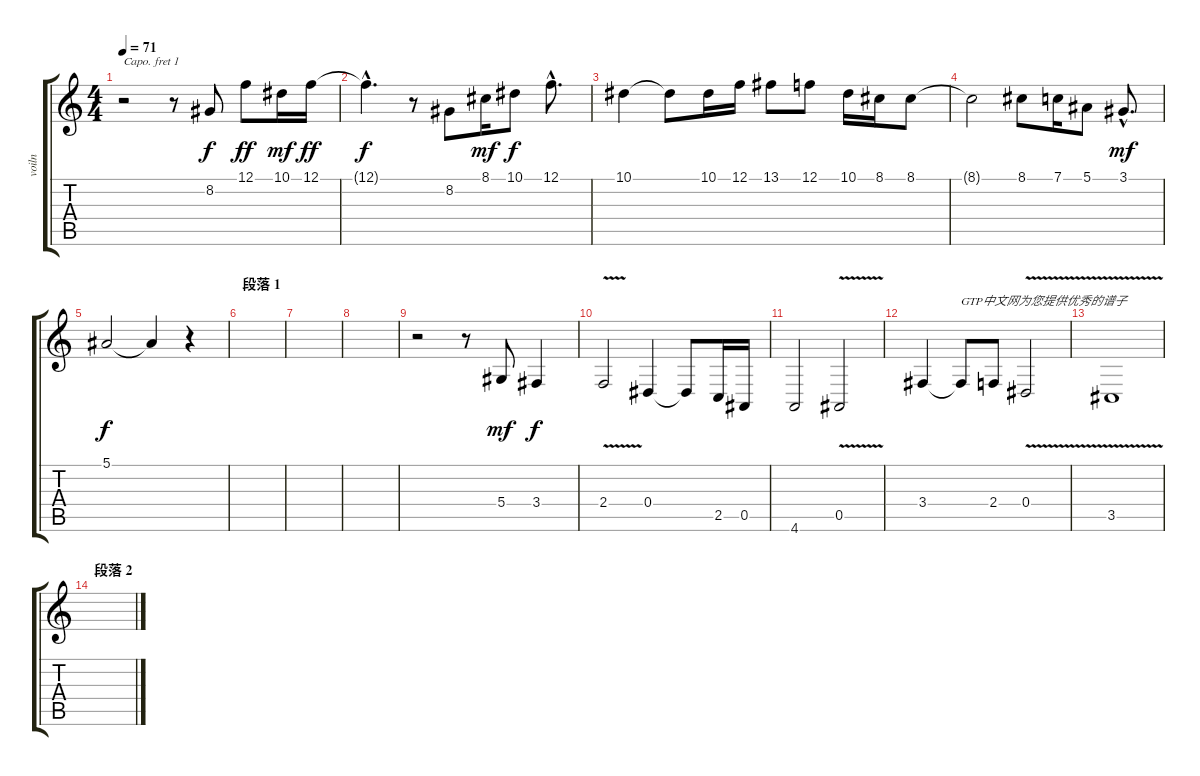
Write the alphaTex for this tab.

\track ("voiln" "voiln") {instrument violin}
\staff {score tabs}
\capo 1
\tuning (E4 B3 G3 D3 A2 E2) {hide}
\ts (4 4)
\tempo 71
\clef g2
\ks c
r.2{dy f instrument violin} r.8 8.2.8 12.1.8{dy ff} 10.1.16{dy mf} 12.1.16{dy ff} |
12.1{hac t}.4{d dy f} r.8 8.2.8 8.1.16{dy mf} 10.1.8{dy f} 12.1{hac}.8{d} |
10.1.4 10.1{t}.8 10.1.16 12.1.16 13.1.8 12.1.8 10.1.16 8.1.16 8.1.8 |
8.1{t}.2 8.1.8 7.1.16 5.1.8 3.1{hac}.8{d dy mf} |
5.1.2{dy f} 5.1{t}.4 r.4 |
\section ("" "段落 1")
|
|
|
r.2 r.8 5.4.8{dy mf} 3.4.4{dy f} |
2.4{v}.2 0.4.4 0.4{t}.8 2.5.16 0.5.16 |
4.6.2 0.5{v}.2 |
3.4.4 3.4{t}.8{txt "GTP中文网为您提供优秀的谱子"} 2.4.8 0.4{v}.2 |
3.5{v}.1 |
\section ("" "段落 2")
